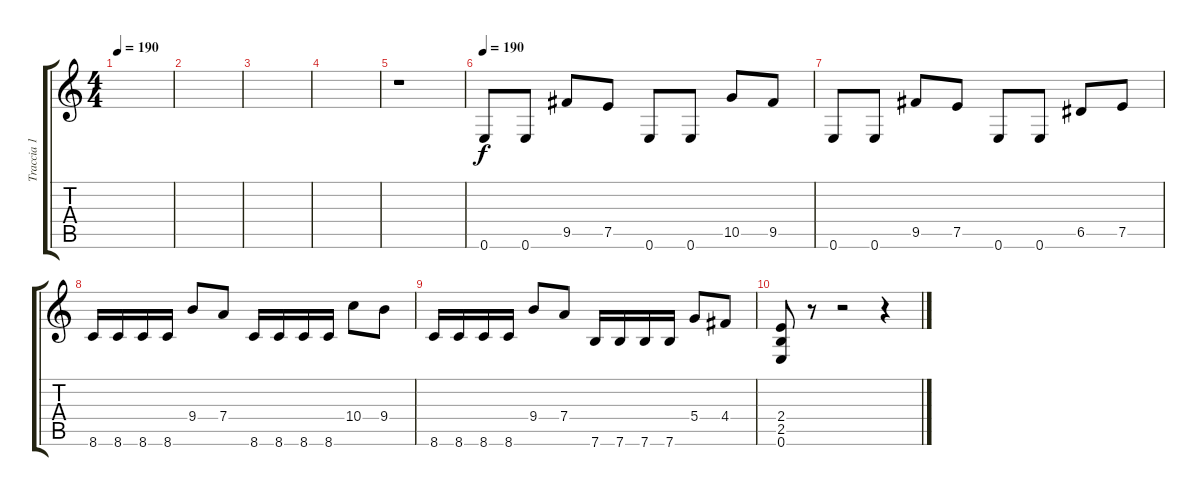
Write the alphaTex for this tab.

\track ("Traccia 1" "Traccia 1") {instrument distortionguitar}
\staff {score tabs}
\tuning (E4 B3 G3 D3 A2 E2) {hide}
\ts (4 4)
\tempo 190
\clef g2
\ks c
|
|
|
|
r.1 |
\tempo 190
0.6.8 0.6.8 9.5.8 7.5.8 0.6.8 0.6.8 10.5.8 9.5.8 |
0.6.8 0.6.8 9.5.8 7.5.8 0.6.8 0.6.8 6.5.8 7.5.8 |
8.6.16 8.6.16 8.6.16 8.6.16 9.4.8 7.4.8 8.6.16 8.6.16 8.6.16 8.6.16 10.4.8 9.4.8 |
8.6.16 8.6.16 8.6.16 8.6.16 9.4.8 7.4.8 7.6.16 7.6.16 7.6.16 7.6.16 5.4.8 4.4.8 |
(2.4 2.5 0.6).8 r.8 r.2 r.4
